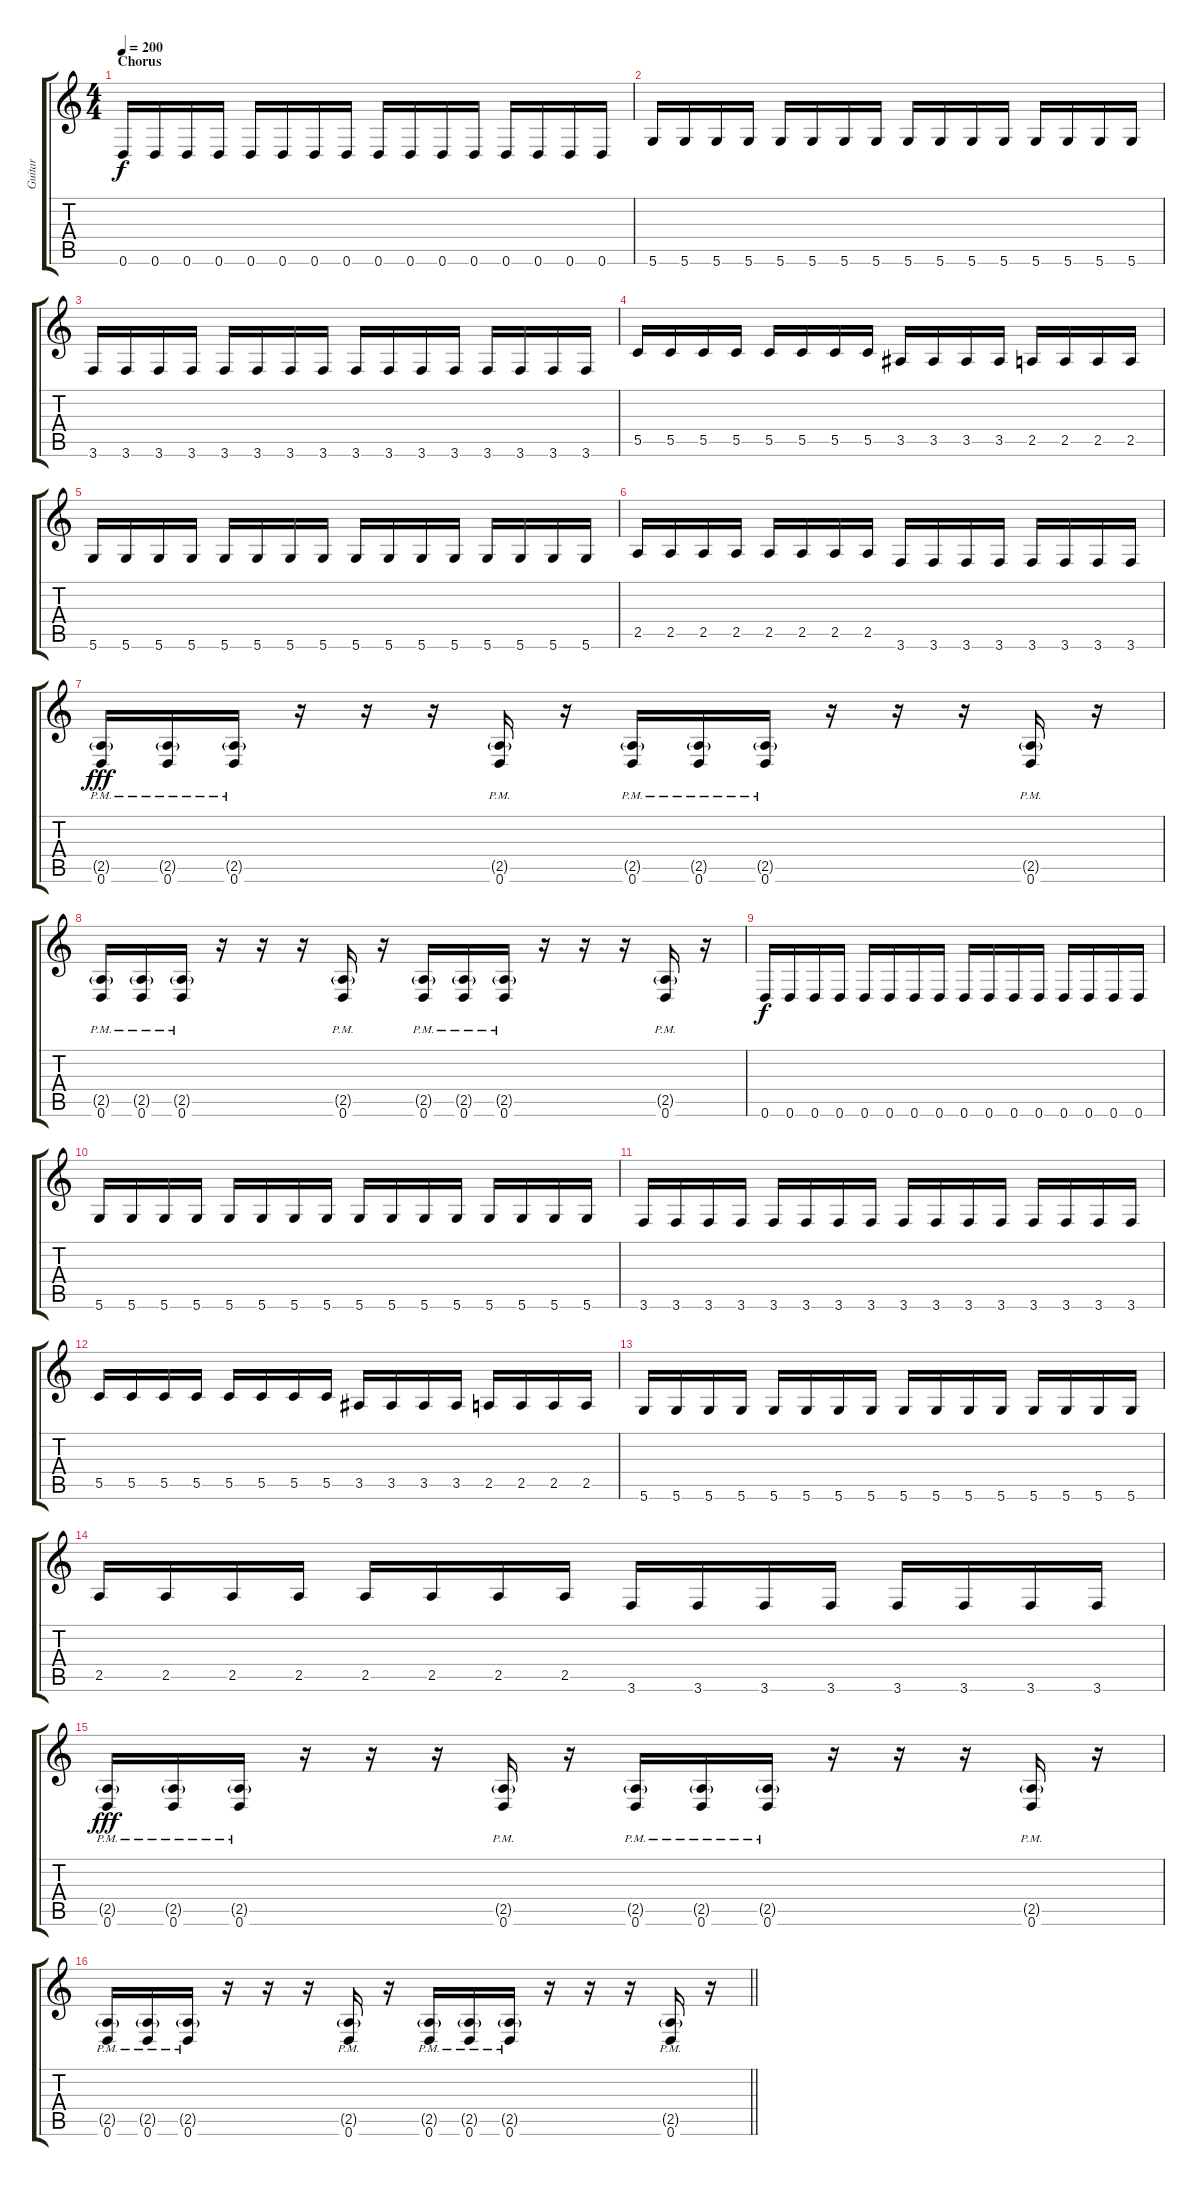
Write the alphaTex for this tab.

\track ("Guitar" "Guitar") {instrument distortionguitar}
\staff {score tabs}
\tuning (D4 A3 F3 C3 G2 D2) {hide}
\ts (4 4)
\section ("" "Chorus")
\tempo 200
\clef g2
\ks c
0.6.16{dy f} 0.6.16 0.6.16 0.6.16 0.6.16 0.6.16 0.6.16 0.6.16 0.6.16 0.6.16 0.6.16 0.6.16 0.6.16 0.6.16 0.6.16 0.6.16 |
5.6.16 5.6.16 5.6.16 5.6.16 5.6.16 5.6.16 5.6.16 5.6.16 5.6.16 5.6.16 5.6.16 5.6.16 5.6.16 5.6.16 5.6.16 5.6.16 |
3.6.16 3.6.16 3.6.16 3.6.16 3.6.16 3.6.16 3.6.16 3.6.16 3.6.16 3.6.16 3.6.16 3.6.16 3.6.16 3.6.16 3.6.16 3.6.16 |
5.5.16 5.5.16 5.5.16 5.5.16 5.5.16 5.5.16 5.5.16 5.5.16 3.5.16 3.5.16 3.5.16 3.5.16 2.5.16 2.5.16 2.5.16 2.5.16 |
5.6.16 5.6.16 5.6.16 5.6.16 5.6.16 5.6.16 5.6.16 5.6.16 5.6.16 5.6.16 5.6.16 5.6.16 5.6.16 5.6.16 5.6.16 5.6.16 |
2.5.16 2.5.16 2.5.16 2.5.16 2.5.16 2.5.16 2.5.16 2.5.16 3.6.16 3.6.16 3.6.16 3.6.16 3.6.16 3.6.16 3.6.16 3.6.16 |
(2.5{g pm} 0.6{pm}).16{dy fff} (2.5{g pm} 0.6{pm}).16 (2.5{g pm} 0.6{pm}).16 r.16 r.16 r.16 (2.5{g pm} 0.6{pm}).16 r.16 (2.5{g pm} 0.6{pm}).16 (2.5{g pm} 0.6{pm}).16 (2.5{g pm} 0.6{pm}).16 r.16 r.16 r.16 (2.5{g pm} 0.6{pm}).16 r.16 |
(2.5{g pm} 0.6{pm}).16 (2.5{g pm} 0.6{pm}).16 (2.5{g pm} 0.6{pm}).16 r.16 r.16 r.16 (2.5{g pm} 0.6{pm}).16 r.16 (2.5{g pm} 0.6{pm}).16 (2.5{g pm} 0.6{pm}).16 (2.5{g pm} 0.6{pm}).16 r.16 r.16 r.16 (2.5{g pm} 0.6{pm}).16 r.16 |
0.6.16{dy f} 0.6.16 0.6.16 0.6.16 0.6.16 0.6.16 0.6.16 0.6.16 0.6.16 0.6.16 0.6.16 0.6.16 0.6.16 0.6.16 0.6.16 0.6.16 |
5.6.16 5.6.16 5.6.16 5.6.16 5.6.16 5.6.16 5.6.16 5.6.16 5.6.16 5.6.16 5.6.16 5.6.16 5.6.16 5.6.16 5.6.16 5.6.16 |
3.6.16 3.6.16 3.6.16 3.6.16 3.6.16 3.6.16 3.6.16 3.6.16 3.6.16 3.6.16 3.6.16 3.6.16 3.6.16 3.6.16 3.6.16 3.6.16 |
5.5.16 5.5.16 5.5.16 5.5.16 5.5.16 5.5.16 5.5.16 5.5.16 3.5.16 3.5.16 3.5.16 3.5.16 2.5.16 2.5.16 2.5.16 2.5.16 |
5.6.16 5.6.16 5.6.16 5.6.16 5.6.16 5.6.16 5.6.16 5.6.16 5.6.16 5.6.16 5.6.16 5.6.16 5.6.16 5.6.16 5.6.16 5.6.16 |
2.5.16 2.5.16 2.5.16 2.5.16 2.5.16 2.5.16 2.5.16 2.5.16 3.6.16 3.6.16 3.6.16 3.6.16 3.6.16 3.6.16 3.6.16 3.6.16 |
(2.5{g pm} 0.6{pm}).16{dy fff} (2.5{g pm} 0.6{pm}).16 (2.5{g pm} 0.6{pm}).16 r.16 r.16 r.16 (2.5{g pm} 0.6{pm}).16 r.16 (2.5{g pm} 0.6{pm}).16 (2.5{g pm} 0.6{pm}).16 (2.5{g pm} 0.6{pm}).16 r.16 r.16 r.16 (2.5{g pm} 0.6{pm}).16 r.16 |
\barLineRight lightlight
(2.5{g pm} 0.6{pm}).16 (2.5{g pm} 0.6{pm}).16 (2.5{g pm} 0.6{pm}).16 r.16 r.16 r.16 (2.5{g pm} 0.6{pm}).16 r.16 (2.5{g pm} 0.6{pm}).16 (2.5{g pm} 0.6{pm}).16 (2.5{g pm} 0.6{pm}).16 r.16 r.16 r.16 (2.5{g pm} 0.6{pm}).16 r.16
